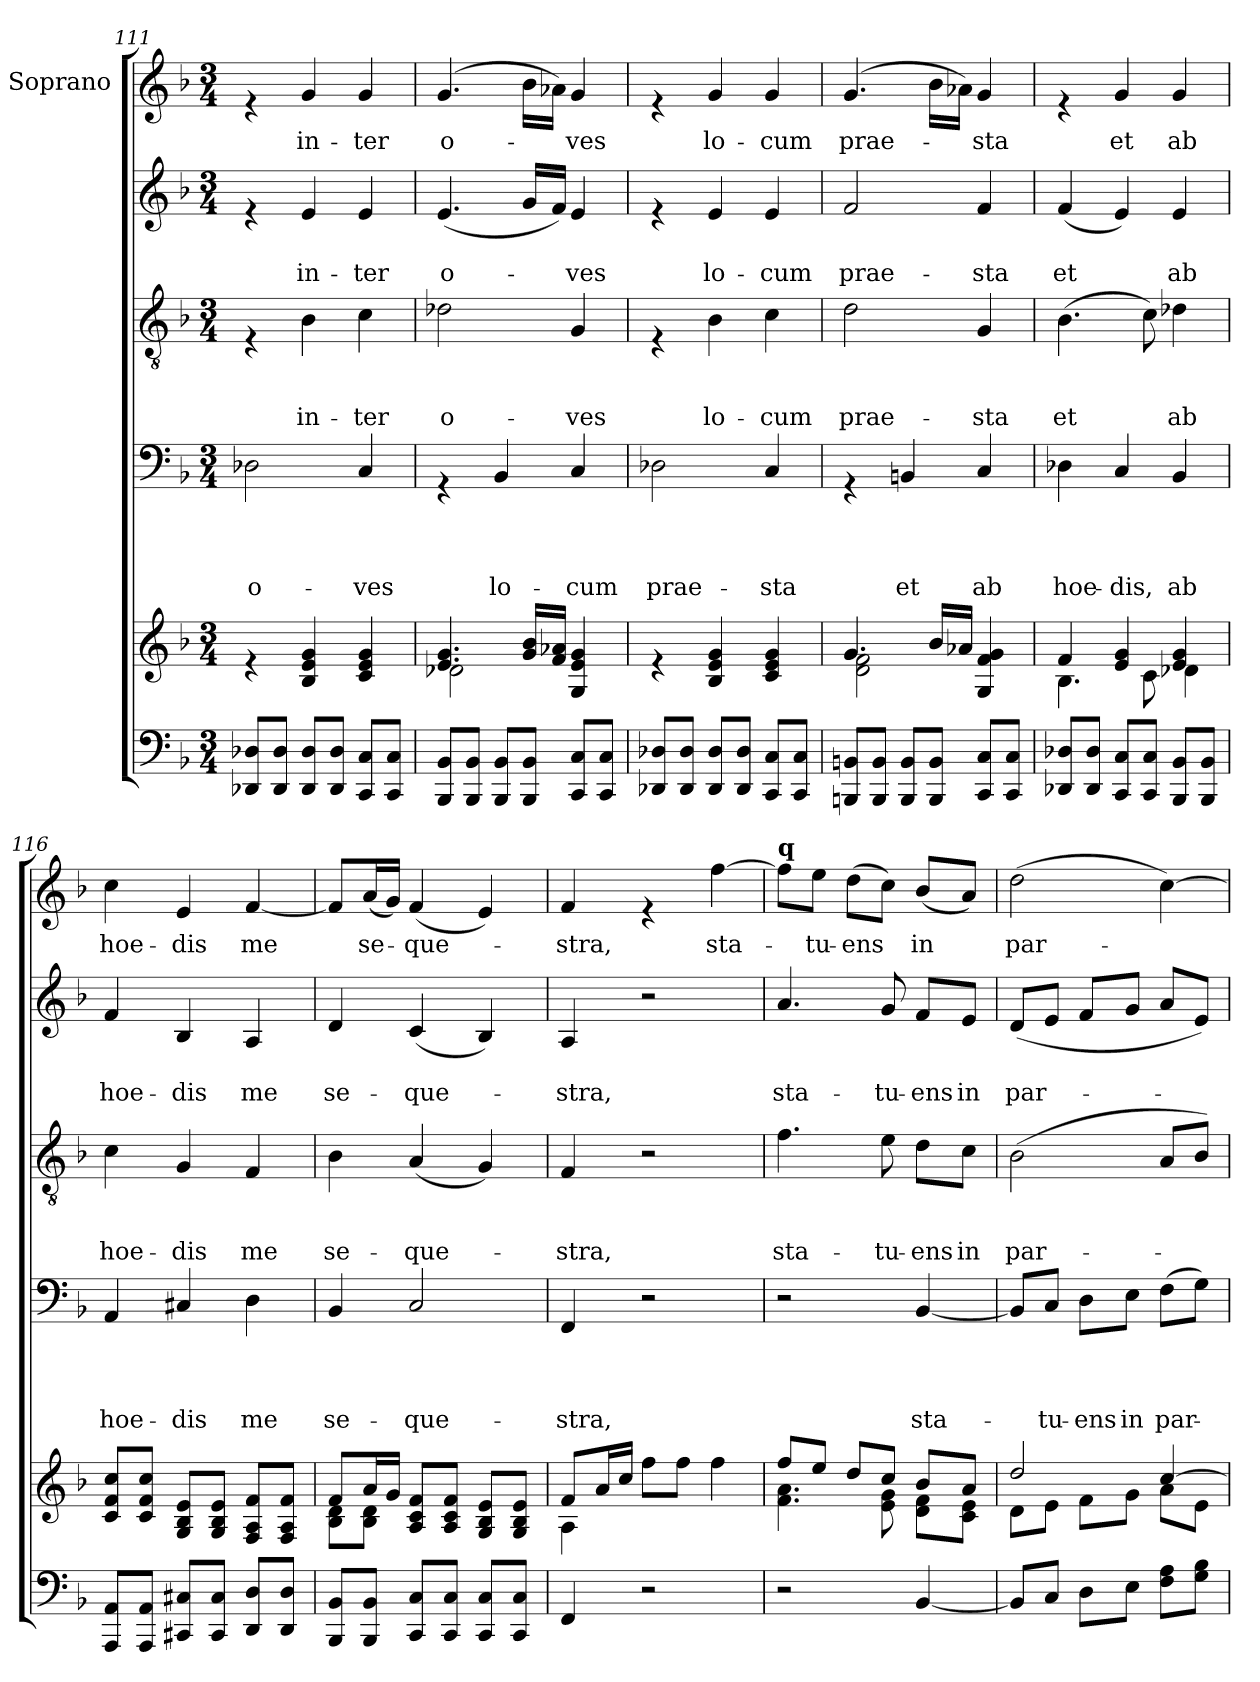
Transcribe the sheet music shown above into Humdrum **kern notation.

**kern	**kern	**kern	**text	**text	**text	**text	**kern	**text	**text	**text	**kern	**text	**text	**kern	**text
*part6	*part5	*part4	*part4	*part4	*part4	*part4	*part3	*part3	*part3	*part3	*part2	*part2	*part2	*part1	*part1
*staff6	*staff5	*staff4	*staff4	*staff4	*staff4	*staff4	*staff3	*staff3	*staff3	*staff3	*staff2	*staff2	*staff2	*staff1	*staff1
*	*	*	*	*	*	*	*	*	*	*	*	*	*	*I"Soprano	*
!!LO:LB:g=z
*clefF4	*clefG2	*clefF4	*	*	*	*	*clefGv2	*	*	*	*clefG2	*	*	*clefG2	*
*k[b-]	*k[b-]	*k[b-]	*	*	*	*	*k[b-]	*	*	*	*k[b-]	*	*	*k[b-]	*
*F:	*F:	*F:	*	*	*	*	*F:	*	*	*	*F:	*	*	*F:	*
*M3/4	*M3/4	*M3/4	*	*	*	*	*M3/4	*	*	*	*M3/4	*	*	*M3/4	*
=111	=111	=111	=111	=111	=111	=111	=111	=111	=111	=111	=111	=111	=111	=111	=111
!	!	!	!	!	!	!LO:LY:b	!	!	!	!	!	!	!	!	!
8DD-X/ 8D-X/L	4re	2D-X\	.	.	.	o-	4rE	.	.	.	4re	.	.	4re	.
8DD-/ 8D-/J	.	.	.	.	.	.	.	.	.	.	.	.	.	.	.
!	!	!	!	!	!	!	!	!	!	!LO:LY:b	!	!	!LO:LY:b	!	!LO:LY:b
8DD-/ 8D-/L	4B-/ 4e/ 4g/	.	.	.	.	.	4B-\	.	.	in-	4e/	.	in-	4g/	in-
8DD-/ 8D-/J	.	.	.	.	.	.	.	.	.	.	.	.	.	.	.
!	!	!	!	!	!	!LO:LY:b	!	!	!	!LO:LY:b	!	!	!LO:LY:b	!	!LO:LY:b
8CC/ 8C/L	4c/ 4e/ 4g/	4C/	.	.	.	-ves	4c\	.	.	-ter	4e/	.	-ter	4g/	-ter
8CC/ 8C/J	.	.	.	.	.	.	.	.	.	.	.	.	.	.	.
=112	=112	=112	=112	=112	=112	=112	=112	=112	=112	=112	=112	=112	=112	=112	=112
*	*^	*	*	*	*	*	*	*	*	*	*	*	*	*	*
!	!	!	!	!	!	!	!	!	!	!	!LO:LY:b	!	!	!LO:LY:b	!	!LO:LY:b
8BBB-/ 8BB-/L	4.e/ 4.g/	2d-X\	4rGG	.	.	.	.	2d-X\	.	.	o-	(<4.e/	.	o-	(<4.g/	o-
8BBB-/ 8BB-/J	.	.	.	.	.	.	.	.	.	.	.	.	.	.	.	.
!	!	!	!	!	!	!	!LO:LY:b	!	!	!	!	!	!	!	!	!
8BBB-/ 8BB-/L	.	.	4BB-/	.	.	.	lo-	.	.	.	.	.	.	.	.	.
8BBB-/ 8BB-/J	16g/ 16b-/LL	.	.	.	.	.	.	.	.	.	.	16g/LL	.	.	16b-\LL	.
.	16f/ 16a-X/JJ	.	.	.	.	.	.	.	.	.	.	16f/JJ)	.	.	16a-X\JJ)	.
!	!	!	!	!	!	!	!LO:LY:b	!	!	!	!LO:LY:b	!	!	!LO:LY:b	!	!LO:LY:b
8CC/ 8C/L	4G/ 4e/ 4g/	4ryy	4C/	.	.	.	-cum	4G/	.	.	-ves	4e/	.	-ves	4g/	-ves
8CC/ 8C/J	.	.	.	.	.	.	.	.	.	.	.	.	.	.	.	.
*	*v	*v	*	*	*	*	*	*	*	*	*	*	*	*	*	*
=113	=113	=113	=113	=113	=113	=113	=113	=113	=113	=113	=113	=113	=113	=113	=113
!	!	!	!	!	!	!LO:LY:b	!	!	!	!	!	!	!	!	!
8DD-X/ 8D-X/L	4re	2D-X\	.	.	.	prae-	4rE	.	.	.	4re	.	.	4re	.
8DD-/ 8D-/J	.	.	.	.	.	.	.	.	.	.	.	.	.	.	.
!	!	!	!	!	!	!	!	!	!	!LO:LY:b	!	!	!LO:LY:b	!	!LO:LY:b
8DD-/ 8D-/L	4B-/ 4e/ 4g/	.	.	.	.	.	4B-\	.	.	lo-	4e/	.	lo-	4g/	lo-
8DD-/ 8D-/J	.	.	.	.	.	.	.	.	.	.	.	.	.	.	.
!	!	!	!	!	!	!LO:LY:b	!	!	!	!LO:LY:b	!	!	!LO:LY:b	!	!LO:LY:b
8CC/ 8C/L	4c/ 4e/ 4g/	4C/	.	.	.	-sta	4c\	.	.	-cum	4e/	.	-cum	4g/	-cum
8CC/ 8C/J	.	.	.	.	.	.	.	.	.	.	.	.	.	.	.
=114	=114	=114	=114	=114	=114	=114	=114	=114	=114	=114	=114	=114	=114	=114	=114
*	*^	*	*	*	*	*	*	*	*	*	*	*	*	*	*
!	!	!	!	!	!	!	!	!	!	!	!LO:LY:b	!	!	!LO:LY:b	!	!LO:LY:b
8BBBn/ 8BBn/L	4.g/	2d\ 2f\	4rGG	.	.	.	.	2d\	.	.	prae-	2f/	.	prae-	(<4.g/	prae-
8BBB/ 8BB/J	.	.	.	.	.	.	.	.	.	.	.	.	.	.	.	.
!	!	!	!	!	!	!	!LO:LY:b	!	!	!	!	!	!	!	!	!
8BBB/ 8BB/L	.	.	4BBn/	.	.	.	et	.	.	.	.	.	.	.	.	.
8BBB/ 8BB/J	16b-/LL	.	.	.	.	.	.	.	.	.	.	.	.	.	16b-\LL	.
.	16a-X/JJ	.	.	.	.	.	.	.	.	.	.	.	.	.	16a-X\JJ)	.
!	!	!	!	!	!	!	!LO:LY:b	!	!	!	!LO:LY:b	!	!	!LO:LY:b	!	!LO:LY:b
8CC/ 8C/L	4G/ 4f/ 4g/	4ryy	4C/	.	.	.	ab	4G/	.	.	-sta	4f/	.	-sta	4g/	-sta
8CC/ 8C/J	.	.	.	.	.	.	.	.	.	.	.	.	.	.	.	.
=115	=115	=115	=115	=115	=115	=115	=115	=115	=115	=115	=115	=115	=115	=115	=115	=115
!	!	!	!	!	!	!	!LO:LY:b	!	!	!	!LO:LY:b	!	!	!LO:LY:b	!	!
8DD-X/ 8D-X/L	4f/	4.B-\	4D-X\	.	.	.	hoe-	(>4.B-\	.	.	et	(<4f/	.	et	4re	.
8DD-/ 8D-/J	.	.	.	.	.	.	.	.	.	.	.	.	.	.	.	.
!	!	!	!	!	!	!	!LO:LY:b	!	!	!	!	!	!	!	!	!LO:LY:b
8CC/ 8C/L	4e/ 4g/	.	4C/	.	.	.	-dis,	.	.	.	.	4e/)	.	.	4g/	et
8CC/ 8C/J	.	8c\	.	.	.	.	.	8c\)	.	.	.	.	.	.	.	.
!	!	!	!	!	!	!	!LO:LY:b	!	!	!	!LO:LY:b	!	!	!LO:LY:b	!	!LO:LY:b
8BBB-/ 8BB-/L	4e/ 4g/	4d-X\	4BB-/	.	.	.	ab	4d-X\	.	.	ab	4e/	.	ab	4g/	ab
8BBB-/ 8BB-/J	.	.	.	.	.	.	.	.	.	.	.	.	.	.	.	.
*	*v	*v	*	*	*	*	*	*	*	*	*	*	*	*	*	*
!!LO:PB:g=z
=116	=116	=116	=116	=116	=116	=116	=116	=116	=116	=116	=116	=116	=116	=116	=116
!	!	!	!	!	!	!LO:LY:b	!	!	!	!LO:LY:b	!	!	!LO:LY:b	!	!LO:LY:b
8AAA/ 8AA/L	8c/ 8f/ 8cc/L	4AA/	.	.	.	hoe-	4c\	.	.	hoe-	4f/	.	hoe-	4cc\	hoe-
8AAA/ 8AA/J	8c/ 8f/ 8cc/J	.	.	.	.	.	.	.	.	.	.	.	.	.	.
!	!	!	!	!	!	!LO:LY:b	!	!	!	!LO:LY:b	!	!	!LO:LY:b	!	!LO:LY:b
8CC#X/ 8C#X/L	8G/ 8B-/ 8e/L	4C#X/	.	.	.	-dis	4G/	.	.	-dis	4B-/	.	-dis	4e/	-dis
8CC#/ 8C#/J	8G/ 8B-/ 8e/J	.	.	.	.	.	.	.	.	.	.	.	.	.	.
!	!	!	!	!	!	!LO:LY:b	!	!	!	!LO:LY:b	!	!	!LO:LY:b	!	!LO:LY:b
8DD/ 8D/L	8F/ 8A/ 8f/L	4D\	.	.	.	me	4F/	.	.	me	4A/	.	me	[<4f/	me
8DD/ 8D/J	8F/ 8A/ 8f/J	.	.	.	.	.	.	.	.	.	.	.	.	.	.
=117	=117	=117	=117	=117	=117	=117	=117	=117	=117	=117	=117	=117	=117	=117	=117
*	*^	*	*	*	*	*	*	*	*	*	*	*	*	*	*
!	!	!	!	!	!	!	!LO:LY:b	!	!	!	!LO:LY:b	!	!	!LO:LY:b	!	!
8BBB-/ 8BB-/L	8f/L	8B-\ 8d\L	4BB-/	.	.	.	se-	4B-\	.	.	se-	4d/	.	se-	8f/L]	.
!	!	!	!	!	!	!	!	!	!	!	!	!	!	!	!	!LO:LY:b
8BBB-/ 8BB-/J	16a/L	8B-\ 8d\J	.	.	.	.	.	.	.	.	.	.	.	.	(<16a/L	se-
.	16g/JJ	.	.	.	.	.	.	.	.	.	.	.	.	.	16g/JJ)	.
!	!	!	!	!	!	!	!LO:LY:b	!	!	!	!LO:LY:b	!	!	!LO:LY:b	!	!LO:LY:b
8CC/ 8C/L	8A/ 8c/ 8f/L	2ryy	2C/	.	.	.	-que-	(<4A/	.	.	-que-	(<4c/	.	-que-	(<4f/	-que-
8CC/ 8C/J	8A/ 8c/ 8f/J	.	.	.	.	.	.	.	.	.	.	.	.	.	.	.
8CC/ 8C/L	8G/ 8B-/ 8e/L	.	.	.	.	.	.	4G/)	.	.	.	4B-/)	.	.	4e/)	.
8CC/ 8C/J	8G/ 8B-/ 8e/J	.	.	.	.	.	.	.	.	.	.	.	.	.	.	.
=118	=118	=118	=118	=118	=118	=118	=118	=118	=118	=118	=118	=118	=118	=118	=118	=118
!	!	!	!	!	!	!	!LO:LY:b	!	!	!	!LO:LY:b	!	!	!LO:LY:b	!	!LO:LY:b
4FF/	8f/L	4A\	4FF/	.	.	.	-stra,	4F/	.	.	-stra,	4A/	.	-stra,	4f/	-stra,
.	16a/L	.	.	.	.	.	.	.	.	.	.	.	.	.	.	.
.	16cc/JJ	.	.	.	.	.	.	.	.	.	.	.	.	.	.	.
2r	8ff\L	2ryy	2r	.	.	.	.	2r	.	.	.	2r	.	.	4re	.
.	8ff\J	.	.	.	.	.	.	.	.	.	.	.	.	.	.	.
!	!	!	!	!	!	!	!	!	!	!	!	!	!	!	!	!LO:LY:b
.	4ff\	.	.	.	.	.	.	.	.	.	.	.	.	.	[>4ff\	sta-
=119	=119	=119	=119	=119	=119	=119	=119	=119	=119	=119	=119	=119	=119	=119	=119	=119
!	!	!	!	!	!	!	!	!	!	!	!	!	!	!	!LO:TX:a:B:t=q	!
!	!	!	!	!	!	!	!	!	!	!	!LO:LY:b	!	!	!LO:LY:b	!	!
2r	8ff/L	4.f\ 4.a\	2r	.	.	.	.	4.f\	.	.	sta-	4.a/	.	sta-	8ff\L]	.
!	!	!	!	!	!	!	!	!	!	!	!	!	!	!	!	!LO:LY:b
.	8ee/J	.	.	.	.	.	.	.	.	.	.	.	.	.	8ee\J	-tu-
!	!	!	!	!	!	!	!	!	!	!	!	!	!	!	!	!LO:LY:b
.	8dd/L	.	.	.	.	.	.	.	.	.	.	.	.	.	(>8dd\L	-ens
!	!	!	!	!	!	!	!	!	!	!	!LO:LY:b	!	!	!LO:LY:b	!	!
.	8cc/J	8e\ 8g\	.	.	.	.	.	8e\	.	.	-tu-	8g/	.	-tu-	8cc\J)	.
!	!	!	!	!	!	!	!LO:LY:b	!	!	!	!LO:LY:b	!	!	!LO:LY:b	!	!LO:LY:b
[<4BB-/	8b-/L	8d\ 8f\L	[<4BB-/	.	.	.	sta-	8d\L	.	.	-ens	8f/L	.	-ens	(<8b-/L	in
!	!	!	!	!	!	!	!	!	!	!	!LO:LY:b	!	!	!LO:LY:b	!	!
.	8a/J	8c\ 8e\J	.	.	.	.	.	8c\J	.	.	in	8e/J	.	in	8a/J)	.
=120	=120	=120	=120	=120	=120	=120	=120	=120	=120	=120	=120	=120	=120	=120	=120	=120
!	!	!	!	!	!	!	!	!	!	!	!LO:LY:b	!	!	!LO:LY:b	!	!LO:LY:b
8BB-/L]	2dd/	8d\L	8BB-/L]	.	.	.	.	(>2B-\	.	.	par-	(<8d/L	.	par-	(>2dd\	par-
!	!	!	!	!	!	!	!LO:LY:b	!	!	!	!	!	!	!	!	!
8C/J	.	8e\J	8C/J	.	.	.	-tu-	.	.	.	.	8e/J	.	.	.	.
!	!	!	!	!	!	!	!LO:LY:b	!	!	!	!	!	!	!	!	!
8D\L	.	8f\L	8D\L	.	.	.	-ens	.	.	.	.	8f/L	.	.	.	.
!	!	!	!	!	!	!	!LO:LY:b	!	!	!	!	!	!	!	!	!
8E\J	.	8g\J	8E\J	.	.	.	in	.	.	.	.	8g/J	.	.	.	.
!	!	!	!	!	!	!	!LO:LY:b	!	!	!	!	!	!	!	!	!
8F\ 8A\L	[<4cc/	8a\L	(>8F\L	.	.	.	par-	8A/L	.	.	.	8a/L	.	.	[>4cc\)	.
8G\ 8B-\J	.	8e\J	8G\J)	.	.	.	.	8B-/J)	.	.	.	8e/J)	.	.	.	.
*	*v	*v	*	*	*	*	*	*	*	*	*	*	*	*	*	*
=	=	=	=	=	=	=	=	=	=	=	=	=	=	=	=
*-	*-	*-	*-	*-	*-	*-	*-	*-	*-	*-	*-	*-	*-	*-	*-
